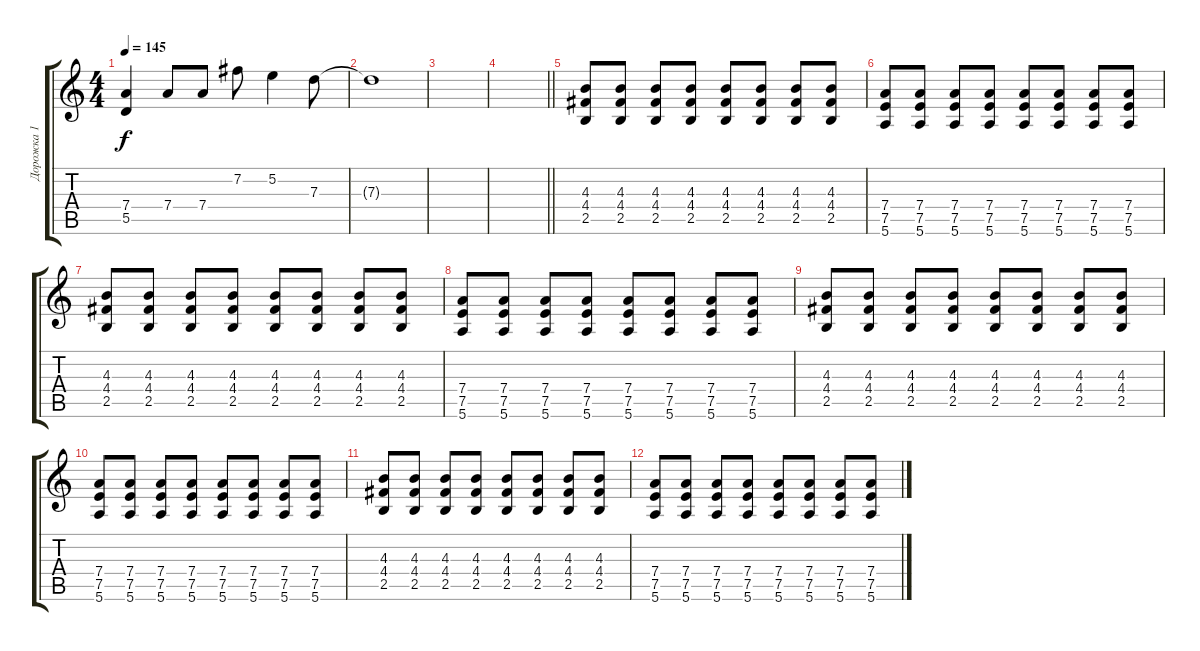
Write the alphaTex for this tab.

\track ("Дорожка 1" "Дорожка 1") {instrument acousticguitarsteel}
\staff {score tabs}
\tuning (E4 B3 G3 D3 A2 E2) {hide}
\ts (4 4)
\tempo 145
\clef g2
\ks c
(7.4 5.5).4{dy f} 7.4.8 7.4.8 7.2.8 5.2.4 7.3.8 |
7.3{t}.1 |
|
\barLineRight lightlight
|
(4.3 4.4 2.5).8 (4.3 4.4 2.5).8 (4.3 4.4 2.5).8 (4.3 4.4 2.5).8 (4.3 4.4 2.5).8 (4.3 4.4 2.5).8 (4.3 4.4 2.5).8 (4.3 4.4 2.5).8 |
(7.4 7.5 5.6).8 (7.4 7.5 5.6).8 (7.4 7.5 5.6).8 (7.4 7.5 5.6).8 (7.4 7.5 5.6).8 (7.4 7.5 5.6).8 (7.4 7.5 5.6).8 (7.4 7.5 5.6).8 |
(4.3 4.4 2.5).8 (4.3 4.4 2.5).8 (4.3 4.4 2.5).8 (4.3 4.4 2.5).8 (4.3 4.4 2.5).8 (4.3 4.4 2.5).8 (4.3 4.4 2.5).8 (4.3 4.4 2.5).8 |
(7.4 7.5 5.6).8 (7.4 7.5 5.6).8 (7.4 7.5 5.6).8 (7.4 7.5 5.6).8 (7.4 7.5 5.6).8 (7.4 7.5 5.6).8 (7.4 7.5 5.6).8 (7.4 7.5 5.6).8 |
(4.3 4.4 2.5).8 (4.3 4.4 2.5).8 (4.3 4.4 2.5).8 (4.3 4.4 2.5).8 (4.3 4.4 2.5).8 (4.3 4.4 2.5).8 (4.3 4.4 2.5).8 (4.3 4.4 2.5).8 |
(7.4 7.5 5.6).8 (7.4 7.5 5.6).8 (7.4 7.5 5.6).8 (7.4 7.5 5.6).8 (7.4 7.5 5.6).8 (7.4 7.5 5.6).8 (7.4 7.5 5.6).8 (7.4 7.5 5.6).8 |
(4.3 4.4 2.5).8 (4.3 4.4 2.5).8 (4.3 4.4 2.5).8 (4.3 4.4 2.5).8 (4.3 4.4 2.5).8 (4.3 4.4 2.5).8 (4.3 4.4 2.5).8 (4.3 4.4 2.5).8 |
(7.4 7.5 5.6).8 (7.4 7.5 5.6).8 (7.4 7.5 5.6).8 (7.4 7.5 5.6).8 (7.4 7.5 5.6).8 (7.4 7.5 5.6).8 (7.4 7.5 5.6).8 (7.4 7.5 5.6).8
